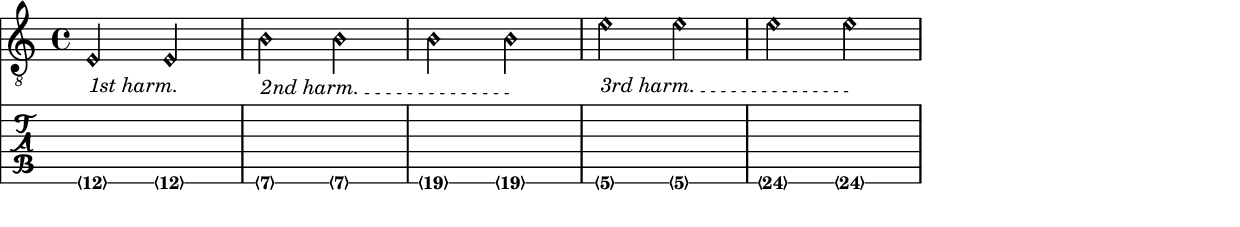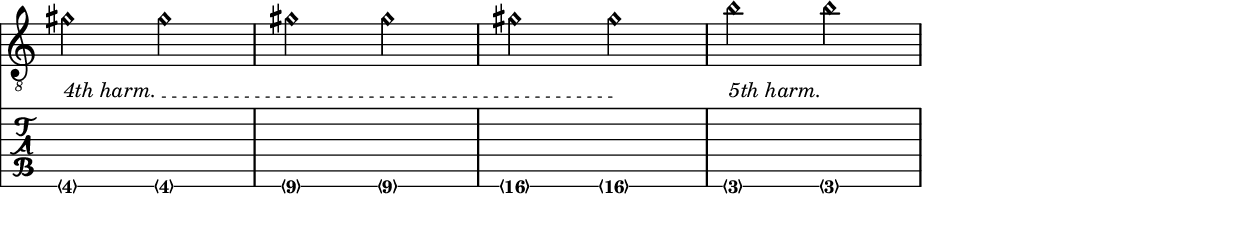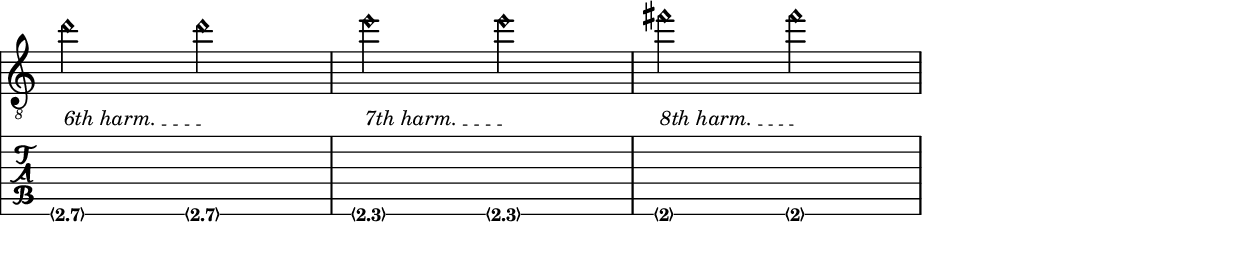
%% Generated by lilypond-book
%% Options: [exampleindent=10.16\mm,indent=0\mm,line-width=160\mm,paper-height=845.047\pt,paper-width=597.508\pt,papersize='(cons (* 597.508 pt) (* 845.047 pt))]
\include "lilypond-book-preamble.ly"


% ****************************************************************
% Start cut-&-pastable-section
% ****************************************************************

#(ly:set-option 'eps-box-padding 3.000000)



\paper {
  #(set-paper-size '(cons (* 597.508 pt) (* 845.047 pt)))
  indent = 0\mm
  line-width = 160\mm
  % offset the left padding, also add 1mm as lilypond creates cropped
  % images with a little space on the right
  line-width = #(- line-width (* mm  3.000000) (* mm 1))
}

\layout {
  
}




% ****************************************************************
% ly snippet:
% ****************************************************************
\sourcefilename "snippets/open-string-harmonics-in-tablature.ly"
\sourcefileline 0
%% DO NOT EDIT this file manually; it was automatically
%% generated from the LilyPond Wiki
%% (https://wiki.lilypond.community).
%%
%% Make any changes in the Wiki itself, or in
%% `Documentation/snippets/new/`, then run
%% `scripts/auxiliar/makelsr.pl`.
%%
%% This file is in the public domain.

\version "2.24.0"

\header {
%% Translation of GIT committish: a8a85e19654e46d725563e6deba44083ef137a2c
  texidocja = "
このスニペットは開放弦のハーモニクスを表示する方法を示しています。
"
  doctitleja = "タブ譜で開放弦のハーモニクスを表示する"

%% Translation of GIT committish: 2f3474d9af596d677ed5b7ce720ae4d0954a6b51
  texidocit = "
Questo frammento mostra come scrivere armonici su corde a vuoto.
"
  doctitleit = "Armonici su corde a vuoto in intavolatura"

%% Translation of GIT committish: 41a008e75e2fe29536406cdf0d71c32a4606f2b8
  texidocfr = "
Voici comment obtenir des harmoniques sur corde à vide (harmoniques
naturelles) dans une tablature.
"

  doctitlefr = "Harmoniques sur corde à vide en tablature"

%% Translation of GIT committish: 40a6ee3c77d89a24d34b13790442cdcc95f59d7a
  texidoces = "
Referencia para armónicos sobre cuerdas al aire (armónicos
naturales).
"
  doctitlees = "Referencia para armónicos sobre cuerdas al aire"

%% Translation of GIT committish: f86f00c1a8de0f034ba48506de2801c074bd5422
  texidocde = "
Referenz für Flageolett von offenen Saiten:
"
  doctitlede = "Referenz für Flageolett von offenen Saiten"

%% Translation of GIT committish: 8ffecf6be17c6ec2ff87cf31873121a8cce29b09
  texidocca = "
Referència per a armònics sobre cordes a l'aire (armònics naturals):

"
  doctitleca = "Referència per a armònics sobre cordes a l'aire"

  categories = "Fretted strings"

  texidoc = "
This snippet demonstrates open-string harmonics.
"

  doctitle = "Open string harmonics in tablature"
} % begin verbatim



openStringHarmonics = {
  \textSpannerDown
  \override TextSpanner.staff-padding = 3
  \override TextSpanner.dash-fraction = 0.3
  \override TextSpanner.dash-period = 1

  %first harmonic
  \override TextSpanner.bound-details.left.text =
    \markup\small "1st harm. "
  \harmonicByFret 12 e,2\6\startTextSpan
  \harmonicByRatio #1/2 e,\6\stopTextSpan

  %second harmonic
  \override TextSpanner.bound-details.left.text =
    \markup\small "2nd harm. "
  \harmonicByFret 7 e,\6\startTextSpan
  \harmonicByRatio #1/3 e,\6
  \harmonicByFret 19 e,\6
  \harmonicByRatio #2/3 e,\6\stopTextSpan
  %\harmonicByFret 19 < e,\6 a,\5 d\4 >
  %\harmonicByRatio #2/3 < e,\6 a,\5 d\4 >

  %third harmonic
  \override TextSpanner.bound-details.left.text =
    \markup\small "3rd harm. "
  \harmonicByFret 5 e,\6\startTextSpan
  \harmonicByRatio #1/4 e,\6
  \harmonicByFret 24 e,\6
  \harmonicByRatio #3/4 e,\6\stopTextSpan
  \break

  %fourth harmonic
  \override TextSpanner.bound-details.left.text =
    \markup\small "4th harm. "
  \harmonicByFret 4 e,\6\startTextSpan
  \harmonicByRatio #1/5 e,\6
  \harmonicByFret 9 e,\6
  \harmonicByRatio #2/5 e,\6
  \harmonicByFret 16 e,\6
  \harmonicByRatio #3/5 e,\6\stopTextSpan

  %fifth harmonic
  \override TextSpanner.bound-details.left.text =
    \markup\small "5th harm. "
  \harmonicByFret 3 e,\6\startTextSpan
  \harmonicByRatio #1/6 e,\6\stopTextSpan
  \break

  %sixth harmonic
  \override TextSpanner.bound-details.left.text =
    \markup\small "6th harm. "
  \harmonicByFret 2.7 e,\6\startTextSpan
  \harmonicByRatio #1/7 e,\6\stopTextSpan

  %seventh harmonic
  \override TextSpanner.bound-details.left.text =
    \markup\small "7th harm. "
  \harmonicByFret 2.3 e,\6\startTextSpan
  \harmonicByRatio #1/8 e,\6\stopTextSpan

  %eighth harmonic
  \override TextSpanner.bound-details.left.text =
    \markup\small "8th harm. "
  \harmonicByFret 2 e,\6\startTextSpan
  \harmonicByRatio #1/9 e,\6\stopTextSpan
}

\score {
  <<
    \new Staff
    \with { \omit StringNumber } {
      \new Voice {
        \clef "treble_8"
        \openStringHarmonics
      }
    }
    \new TabStaff {
      \new TabVoice {
        \openStringHarmonics
      }
    }
  >>
}

\paper { tagline = ##f }



% ****************************************************************
% end ly snippet
% ****************************************************************
